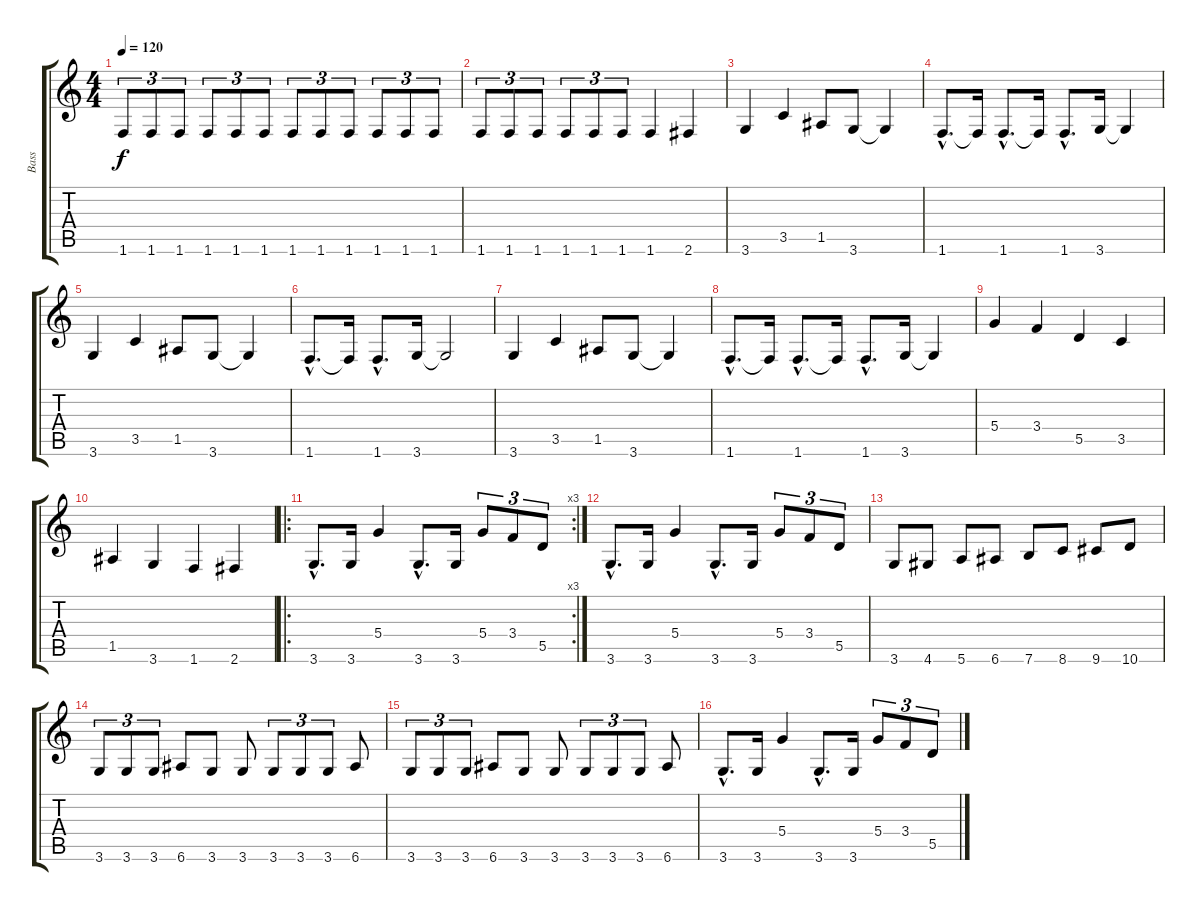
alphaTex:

\track ("Bass" "Bass") {instrument electricbassfinger}
\staff {score tabs}
\tuning (E4 B3 G3 D3 A2 E2) {hide}
\ts (4 4)
\tempo 120
\clef g2
\ks c
1.6.8{tu (3 2) dy f} 1.6.8{tu (3 2)} 1.6.8{tu (3 2)} 1.6.8{tu (3 2)} 1.6.8{tu (3 2)} 1.6.8{tu (3 2)} 1.6.8{tu (3 2)} 1.6.8{tu (3 2)} 1.6.8{tu (3 2)} 1.6.8{tu (3 2)} 1.6.8{tu (3 2)} 1.6.8{tu (3 2)} |
1.6.8{tu (3 2)} 1.6.8{tu (3 2)} 1.6.8{tu (3 2)} 1.6.8{tu (3 2)} 1.6.8{tu (3 2)} 1.6.8{tu (3 2)} 1.6.4 2.6.4 |
3.6.4 3.5.4 1.5.8 3.6.8 3.6{t}.4 |
1.6{hac}.8{d} 1.6{t}.16 1.6{hac}.8{d} 1.6{t}.16 1.6{hac}.8{d} 3.6.16 3.6{t}.4 |
3.6.4 3.5.4 1.5.8 3.6.8 3.6{t}.4 |
1.6{hac}.8{d} 1.6{t}.16 1.6{hac}.8{d} 3.6.16 3.6{t}.2 |
3.6.4 3.5.4 1.5.8 3.6.8 3.6{t}.4 |
1.6{hac}.8{d} 1.6{t}.16 1.6{hac}.8{d} 1.6{t}.16 1.6{hac}.8{d} 3.6.16 3.6{t}.4 |
5.4.4 3.4.4 5.5.4 3.5.4 |
1.5.4 3.6.4 1.6.4 2.6.4 |
\ro
\rc 3
3.6{hac}.8{d} 3.6.16 5.4.4 3.6{hac}.8{d} 3.6.16 5.4.8{tu (3 2)} 3.4.8{tu (3 2)} 5.5.8{tu (3 2)} |
3.6{hac}.8{d} 3.6.16 5.4.4 3.6{hac}.8{d} 3.6.16 5.4.8{tu (3 2)} 3.4.8{tu (3 2)} 5.5.8{tu (3 2)} |
3.6.8 4.6.8 5.6.8 6.6.8 7.6.8 8.6.8 9.6.8 10.6.8 |
3.6.8{tu (3 2)} 3.6.8{tu (3 2)} 3.6.8{tu (3 2)} 6.6.8 3.6.8 3.6.8 3.6.8{tu (3 2)} 3.6.8{tu (3 2)} 3.6.8{tu (3 2)} 6.6.8 |
3.6.8{tu (3 2)} 3.6.8{tu (3 2)} 3.6.8{tu (3 2)} 6.6.8 3.6.8 3.6.8 3.6.8{tu (3 2)} 3.6.8{tu (3 2)} 3.6.8{tu (3 2)} 6.6.8 |
3.6{hac}.8{d} 3.6.16 5.4.4 3.6{hac}.8{d} 3.6.16 5.4.8{tu (3 2)} 3.4.8{tu (3 2)} 5.5.8{tu (3 2)}
